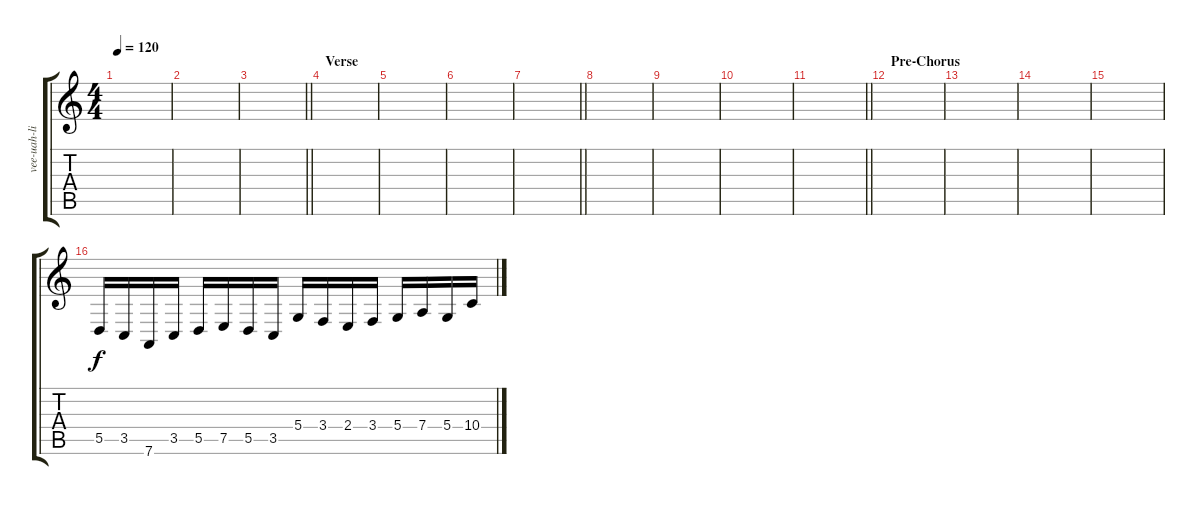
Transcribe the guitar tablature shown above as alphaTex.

\track ("vee-uah-lin 2" "vee-uah-li") {instrument viola}
\staff {score tabs}
\tuning (E4 B3 G3 D3 A2 D2) {hide}
\ts (4 4)
\tempo 120
\clef g2
\ks c
|
|
\barLineRight lightlight
|
\section ("" "Verse")
|
|
|
\barLineRight lightlight
|
|
|
|
\barLineRight lightlight
|
\section ("" "Pre-Chorus")
|
|
|
|
5.5.16 3.5.16 7.6.16 3.5.16 5.5.16 7.5.16 5.5.16 3.5.16 5.4.16 3.4.16 2.4.16 3.4.16 5.4.16 7.4.16 5.4.16 10.4.16
